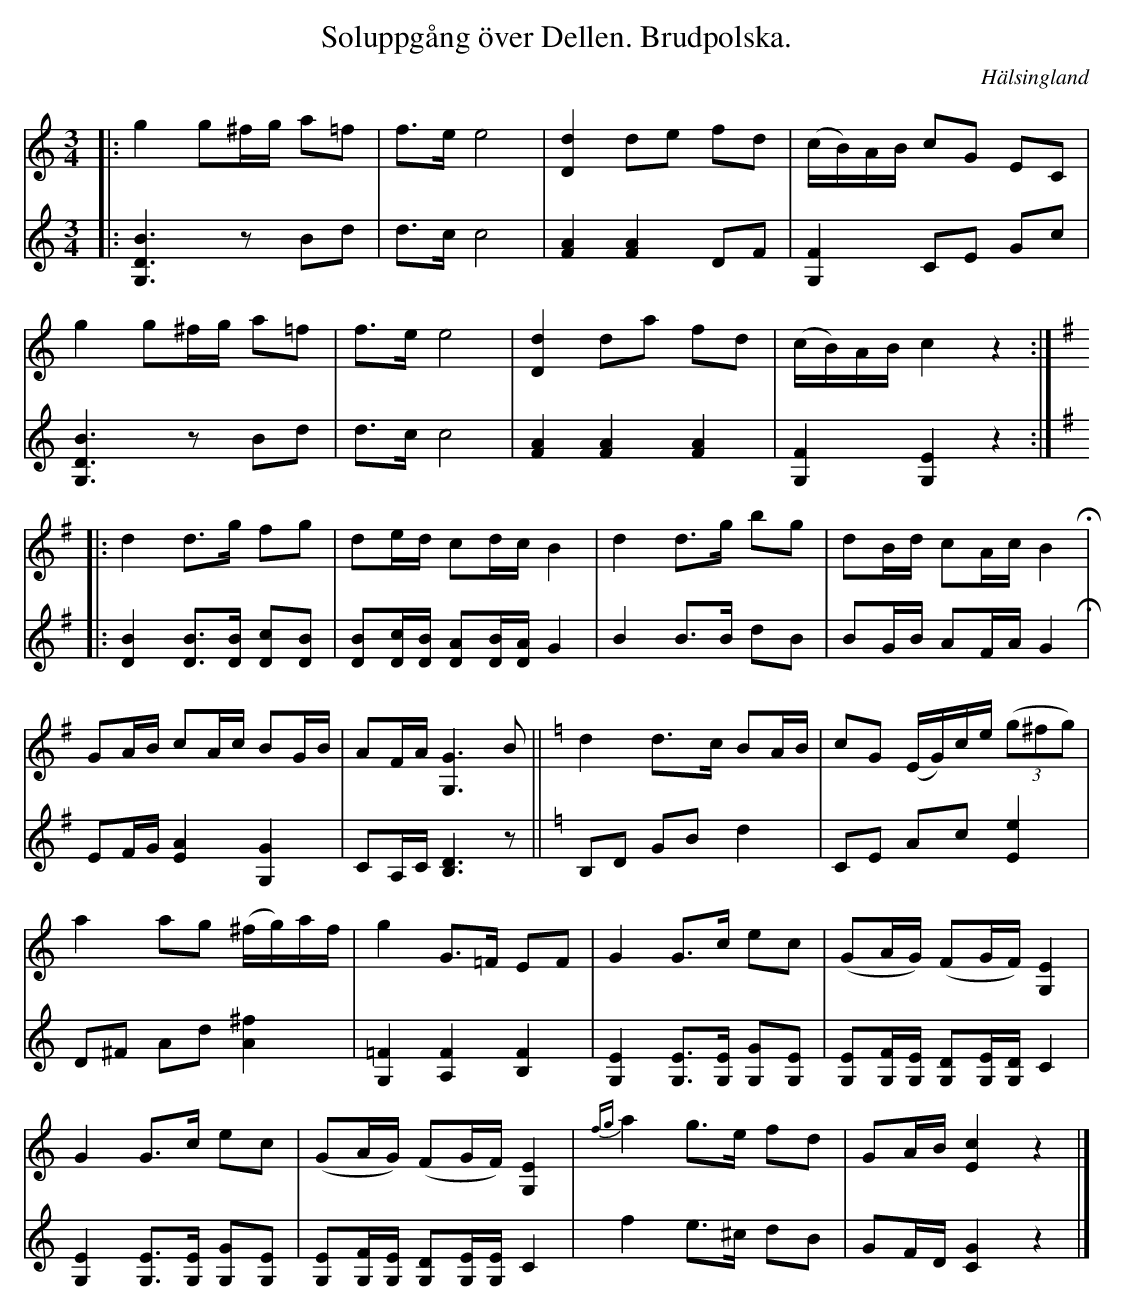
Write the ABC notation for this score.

X:1
T:Soluppgång över Dellen. Brudpolska.
O:Hälsingland
M:3/4
L:1/8
K:C
V:1
|: g2 g^f/g/ a=f | f>e e4 | [d2D2] de fd | (c/B/)A/B/ cG EC |
g2 g^f/g/ a=f | f>e e4 | [d2D2] da fd | (c/B/)A/B/ c2 z2 :|
[K:G] |: d2 d>g fg | de/d/ cd/c/ B2 | d2 d>g bg | dB/d/ cA/c/ B2 !fermata! |
GA/B/ cA/c/ BG/B/ | AF/A/ [G3G,3] B || [K:C] d2 d>c BA/B/ | cG (E/G/)c/e/ ((3 g^fg) |
a2 ag (^f/g/)a/f/ | g2 G>=F EF | G2 G>c ec | (GA/G/) (FG/F/) [E2G,2] |
G2 G>c ec | (GA/G/) (FG/F/) [E2G,2] | {fg} a2 g>e fd | GA/B/ [c2E2] z2 |]
V:2
|: [B3D3G,3] z Bd | d>c c4 | [A2F2] [A2F2] DF | [F2G,2] CE Gc |
[B3D3G,3] z Bd | d>c c4 | [A2F2] [A2F2] [A2F2] | [F2G,2] [E2G,2] z2 :|
[K:G] |: [D2B2] [DB]>[DB] [cD][BD] | [BD][c/D/][B/D/] [AD][B/D/][A/D/] G2 | B2 B>B dB | BG/B/ AF/A/ G2 !fermata! |
EF/G/ [E2A2] [G2G,2] | CA,/C/ [B,3D3] z || [K:C] B,D GB d2 | CE Ac [e2E2] |
D^F Ad [^f2A2] | [G,2=F2] [F2A,2] [F2B,2] | [E2G,2] [EG,]>[EG,] [GG,][EG,] | [EG,][F/G,/][E/G,/] [DG,][E/G,/][D/G,/] C2 |
[E2G,2] [EG,]>[EG,] [GG,][EG,] | [EG,][F/G,/][E/G,/] [DG,][E/G,/][E/G,/] C2 | f2 e>^c dB | GF/D/ [C2G2] z2 |]
